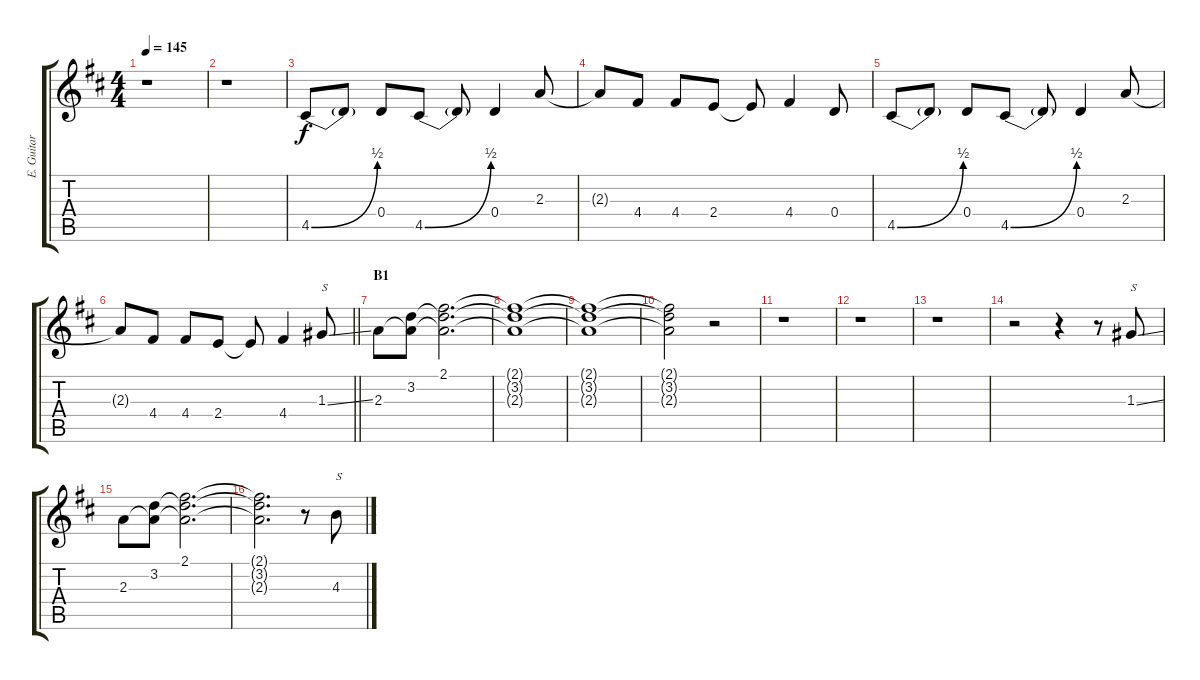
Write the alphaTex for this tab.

\track ("E. Guitar II" "E. Guitar ") {instrument overdrivenguitar}
\staff {score tabs}
\tuning (E4 B3 G3 D3 A2 E2) {hide}
\ts (4 4)
\tempo 145
\clef g2
\ks d
r.1{dy f} |
r.1 |
4.5{be (bend 0 0 60 2)}.8 4.5{t}.8 0.4.8 4.5{be (bend 0 0 60 2)}.8 4.5{t}.8 0.4.4 2.3.8 |
2.3{t}.8 4.4.8 4.4.8 2.4.8 2.4{t}.8 4.4.4 0.4.8 |
4.5{be (bend 0 0 60 2)}.8 4.5{t}.8 0.4.8 4.5{be (bend 0 0 60 2)}.8 4.5{t}.8 0.4.4 2.3.8 |
\barLineRight lightlight
2.3{t}.8 4.4.8 4.4.8 2.4.8 2.4{t}.8 4.4.4 1.3{ss}.8{txt "S"} |
\section ("" "B1")
2.3.8 (3.2 2.3{t}).8 (2.1 3.2{t} 2.3{t}).2{d} |
(2.1{t} 3.2{t} 2.3{t}).1 |
(2.1{t} 3.2{t} 2.3{t}).1 |
(2.1{t} 3.2{t} 2.3{t}).2 r.2 |
r.1 |
r.1 |
r.1 |
r.2 r.4 r.8 1.3{ss}.8{txt "S"} |
2.3.8 (3.2 2.3{t}).8 (2.1 3.2{t} 2.3{t}).2{d} |
(2.1{t} 3.2{t} 2.3{t}).2{d} r.8 4.3{ss}.8{txt "S"}
